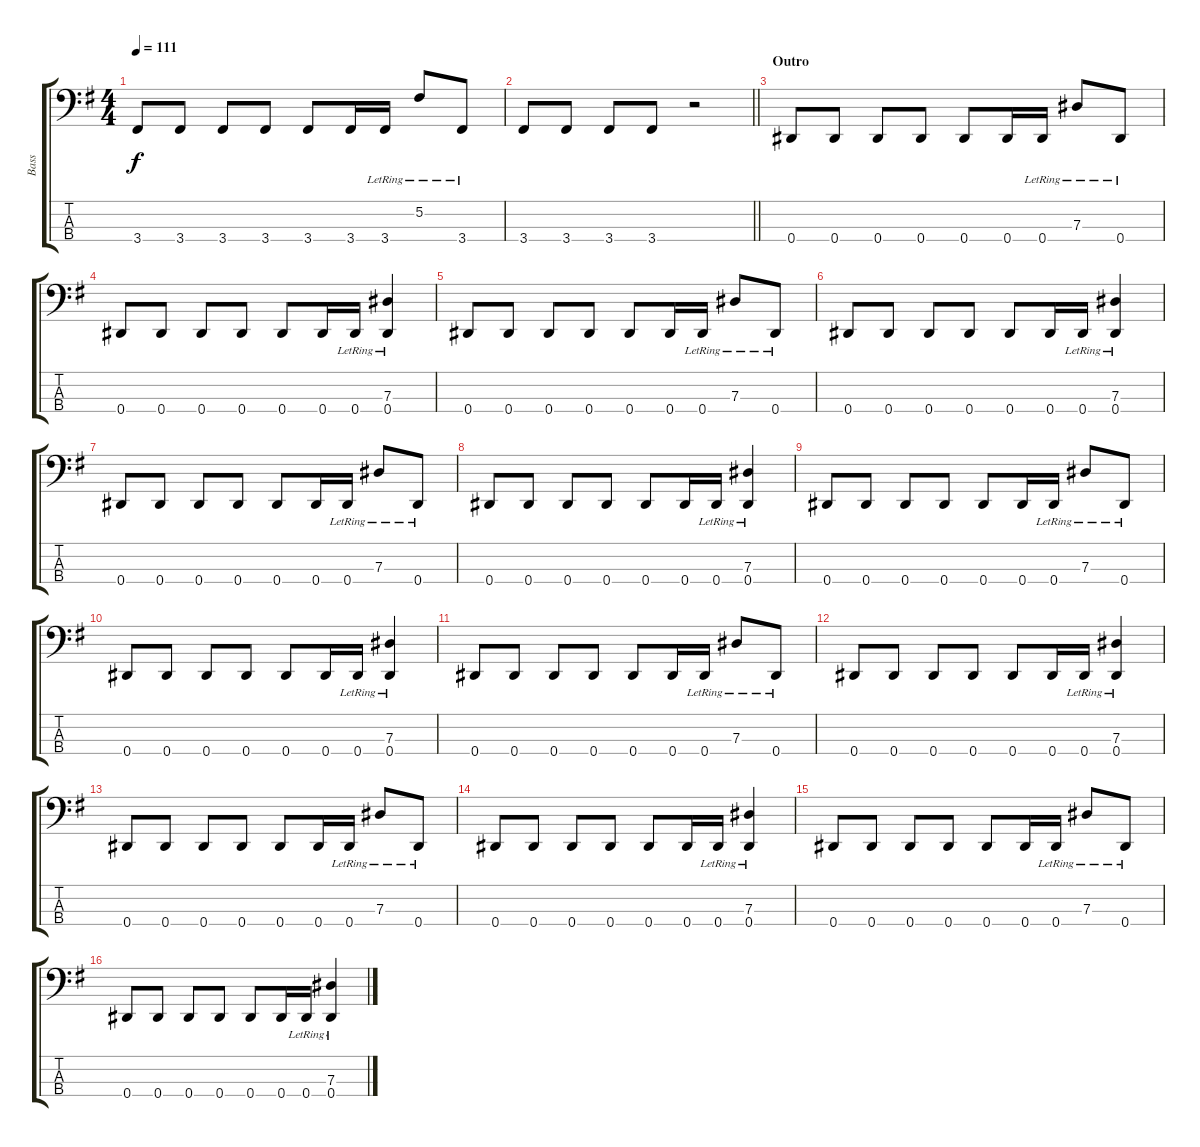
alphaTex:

\track ("Bass" "Bass") {instrument electricbassfinger}
\staff {score tabs}
\tuning (Gb2 Db2 Ab1 Eb1) {hide}
\ts (4 4)
\tempo 111
\clef f4
\ks g
3.4.8{dy f} 3.4.8 3.4.8 3.4.8 3.4.8 3.4.16 3.4{lr}.16 5.2{lr}.8 3.4{lr}.8 |
\barLineRight lightlight
3.4.8 3.4.8 3.4.8 3.4.8 r.2 |
\section ("" "Outro")
0.4.8 0.4.8 0.4.8 0.4.8 0.4.8 0.4.16 0.4{lr}.16 7.3{lr}.8 0.4{lr}.8 |
0.4.8 0.4.8 0.4.8 0.4.8 0.4.8 0.4.16 0.4{lr}.16 (7.3{lr} 0.4{lr}).4 |
0.4.8 0.4.8 0.4.8 0.4.8 0.4.8 0.4.16 0.4{lr}.16 7.3{lr}.8 0.4{lr}.8 |
0.4.8 0.4.8 0.4.8 0.4.8 0.4.8 0.4.16 0.4{lr}.16 (7.3{lr} 0.4{lr}).4 |
0.4.8 0.4.8 0.4.8 0.4.8 0.4.8 0.4.16 0.4{lr}.16 7.3{lr}.8 0.4{lr}.8 |
0.4.8 0.4.8 0.4.8 0.4.8 0.4.8 0.4.16 0.4{lr}.16 (7.3{lr} 0.4{lr}).4 |
0.4.8 0.4.8 0.4.8 0.4.8 0.4.8 0.4.16 0.4{lr}.16 7.3{lr}.8 0.4{lr}.8 |
0.4.8 0.4.8 0.4.8 0.4.8 0.4.8 0.4.16 0.4{lr}.16 (7.3{lr} 0.4{lr}).4 |
0.4.8 0.4.8 0.4.8 0.4.8 0.4.8 0.4.16 0.4{lr}.16 7.3{lr}.8 0.4{lr}.8 |
0.4.8 0.4.8 0.4.8 0.4.8 0.4.8 0.4.16 0.4{lr}.16 (7.3{lr} 0.4{lr}).4 |
0.4.8 0.4.8 0.4.8 0.4.8 0.4.8 0.4.16 0.4{lr}.16 7.3{lr}.8 0.4{lr}.8 |
0.4.8 0.4.8 0.4.8 0.4.8 0.4.8 0.4.16 0.4{lr}.16 (7.3{lr} 0.4{lr}).4 |
0.4.8 0.4.8 0.4.8 0.4.8 0.4.8 0.4.16 0.4{lr}.16 7.3{lr}.8 0.4{lr}.8 |
0.4.8 0.4.8 0.4.8 0.4.8 0.4.8 0.4.16 0.4{lr}.16 (7.3{lr} 0.4{lr}).4
